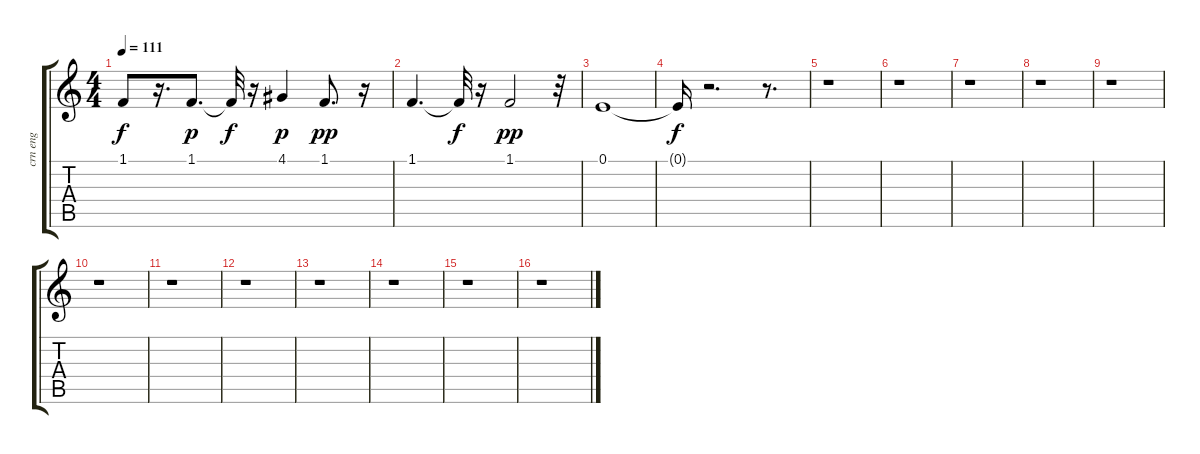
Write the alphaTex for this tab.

\track ("crn eng" "crn eng") {instrument englishhorn}
\staff {score tabs}
\tuning (E4 B3 G3 D3 A2 E2) {hide}
\ts (4 4)
\tempo 111
\clef g2
\ks c
1.1{t}.8{dy f} r.16{d} 1.1.8{d dy p} 1.1{t}.32{dy f} r.16 4.1.4{dy p} 1.1.8{d dy pp} r.16 |
1.1.4{d} 1.1{t}.32{dy f} r.16 1.1.2{dy pp} r.32 |
0.1.1 |
0.1{t}.16{dy f} r.2{d} r.8{d} |
r.1 |
r.1 |
r.1 |
r.1 |
r.1 |
r.1 |
r.1 |
r.1 |
r.1 |
r.1 |
r.1 |
r.1
